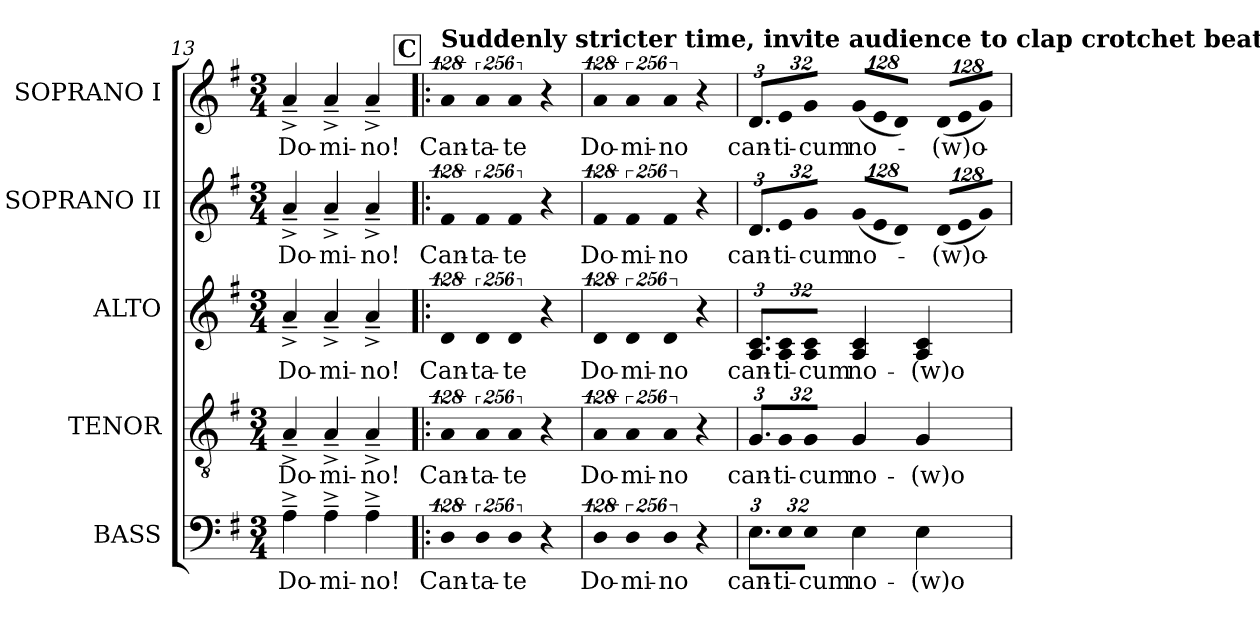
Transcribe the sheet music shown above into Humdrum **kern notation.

**kern	**text	**kern	**text	**kern	**text	**kern	**text	**kern	**text
*part5	*part5	*part4	*part4	*part3	*part3	*part2	*part2	*part1	*part1
*staff5	*staff5	*staff4	*staff4	*staff3	*staff3	*staff2	*staff2	*staff1	*staff1
*I"BASS	*	*I"TENOR	*	*I"ALTO	*	*I"SOPRANO II	*	*I"SOPRANO I	*
*I'B.	*	*I'T.	*	*I'A.	*	*I'S. II	*	*I'S. I	*
*clefF4	*	*clefGv2	*	*clefG2	*	*clefG2	*	*clefG2	*
*	*	*ITrd7c12	*	*	*	*	*	*	*
*k[f#]	*	*k[f#]	*	*k[f#]	*	*k[f#]	*	*k[f#]	*
*G:	*	*G:	*	*G:	*	*G:	*	*G:	*
*M3/4	*	*M3/4	*	*M3/4	*	*M3/4	*	*M3/4	*
=13	=13	=13	=13	=13	=13	=13	=13	=13	=13
!	!LO:LY:b:color=#000000	!	!	!	!	!	!	!	!
!	!	!	!LO:LY:b:color=#000000	!	!	!	!	!	!
!	!	!	!	!	!LO:LY:b:color=#000000	!	!	!	!
!	!	!	!	!	!	!	!LO:LY:b:color=#000000	!	!
!	!	!	!	!	!	!	!	!	!LO:LY:b:color=#000000
4A~^i\	Do-	4AA~^i/	Do-	4a~^i/	Do-	4a~^i/	Do-	4a~^i/	Do-
!	!LO:LY:b:color=#000000	!	!	!	!	!	!	!	!
!	!	!	!LO:LY:b:color=#000000	!	!	!	!	!	!
!	!	!	!	!	!LO:LY:b:color=#000000	!	!	!	!
!	!	!	!	!	!	!	!LO:LY:b:color=#000000	!	!
!	!	!	!	!	!	!	!	!	!LO:LY:b:color=#000000
4A~^i\	-mi-	4AA~^i/	-mi-	4a~^i/	-mi-	4a~^i/	-mi-	4a~^i/	-mi-
!	!LO:LY:b:color=#000000	!	!	!	!	!	!	!	!
!	!	!	!LO:LY:b:color=#000000	!	!	!	!	!	!
!	!	!	!	!	!LO:LY:b:color=#000000	!	!	!	!
!	!	!	!	!	!	!	!LO:LY:b:color=#000000	!	!
!	!	!	!	!	!	!	!	!	!LO:LY:b:color=#000000
4A~^i\	-no!	4AA~^i/	-no!	4a~^i/	-no!	4a~^i/	-no!	4a~^i/	-no!
!!LO:PB:g=z
!!LO:REH:place=s1:B:color=#000000:enc=box:fs=19.4262:t=C
=14!|:	=14!|:	=14!|:	=14!|:	=14!|:	=14!|:	=14!|:	=14!|:	=14!|:	=14!|:
!LO:N:vis=4	!	!	!	!	!	!	!	!	!
!	!LO:LY:b:color=#000000	!LO:N:vis=4	!	!	!	!	!	!	!
!	!	!	!LO:LY:b:color=#000000	!LO:N:vis=4	!	!	!	!	!
!	!	!	!	!	!LO:LY:b:color=#000000	!LO:N:vis=4	!	!	!
!	!	!	!	!	!	!	!LO:LY:b:color=#000000	!LO:N:vis=4	!
!	!	!	!	!	!	!	!	!LO:TX:a:B:t=Suddenly stricter time, invite audience to clap crotchet beats	!
!	!	!	!	!	!	!	!	!	!LO:LY:b:color=#000000
512%85Di/	Can-	512%85AAi/	Can-	512%85di/	Can-	512%85f#i/	Can-	512%85ai/	Can-
!LO:N:vis=4	!	!	!	!	!	!	!	!	!
!	!LO:LY:b:color=#000000	!LO:N:vis=4	!	!	!	!	!	!	!
!	!	!	!LO:LY:b:color=#000000	!LO:N:vis=4	!	!	!	!	!
!	!	!	!	!	!LO:LY:b:color=#000000	!LO:N:vis=4	!	!	!
!	!	!	!	!	!	!	!LO:LY:b:color=#000000	!LO:N:vis=4	!
!	!	!	!	!	!	!	!	!	!LO:LY:b:color=#000000
1024%171Di/	-ta-	1024%171AAi/	-ta-	1024%171di/	-ta-	1024%171f#i/	-ta-	1024%171ai/	-ta-
!LO:N:vis=4	!	!	!	!	!	!	!	!	!
!	!LO:LY:b:color=#000000	!LO:N:vis=4	!	!	!	!	!	!	!
!	!	!	!LO:LY:b:color=#000000	!LO:N:vis=4	!	!	!	!	!
!	!	!	!	!	!LO:LY:b:color=#000000	!LO:N:vis=4	!	!	!
!	!	!	!	!	!	!	!LO:LY:b:color=#000000	!LO:N:vis=4	!
!	!	!	!	!	!	!	!	!	!LO:LY:b:color=#000000
1024%171Di/	-te	1024%171AAi/	-te	1024%171di/	-te	1024%171f#i/	-te	1024%171ai/	-te
4r	.	4r	.	4r	.	4r	.	4r	.
=15	=15	=15	=15	=15	=15	=15	=15	=15	=15
!LO:N:vis=4	!	!	!	!	!	!	!	!	!
!	!LO:LY:b:color=#000000	!LO:N:vis=4	!	!	!	!	!	!	!
!	!	!	!LO:LY:b:color=#000000	!LO:N:vis=4	!	!	!	!	!
!	!	!	!	!	!LO:LY:b:color=#000000	!LO:N:vis=4	!	!	!
!	!	!	!	!	!	!	!LO:LY:b:color=#000000	!LO:N:vis=4	!
!	!	!	!	!	!	!	!	!	!LO:LY:b:color=#000000
512%85Di/	Do-	512%85AAi/	Do-	512%85di/	Do-	512%85f#i/	Do-	512%85ai/	Do-
!LO:N:vis=4	!	!	!	!	!	!	!	!	!
!	!LO:LY:b:color=#000000	!LO:N:vis=4	!	!	!	!	!	!	!
!	!	!	!LO:LY:b:color=#000000	!LO:N:vis=4	!	!	!	!	!
!	!	!	!	!	!LO:LY:b:color=#000000	!LO:N:vis=4	!	!	!
!	!	!	!	!	!	!	!LO:LY:b:color=#000000	!LO:N:vis=4	!
!	!	!	!	!	!	!	!	!	!LO:LY:b:color=#000000
1024%171Di/	-mi-	1024%171AAi/	-mi-	1024%171di/	-mi-	1024%171f#i/	-mi-	1024%171ai/	-mi-
!LO:N:vis=4	!	!	!	!	!	!	!	!	!
!	!LO:LY:b:color=#000000	!LO:N:vis=4	!	!	!	!	!	!	!
!	!	!	!LO:LY:b:color=#000000	!LO:N:vis=4	!	!	!	!	!
!	!	!	!	!	!LO:LY:b:color=#000000	!LO:N:vis=4	!	!	!
!	!	!	!	!	!	!	!LO:LY:b:color=#000000	!LO:N:vis=4	!
!	!	!	!	!	!	!	!	!	!LO:LY:b:color=#000000
1024%171Di/	-no	1024%171AAi/	-no	1024%171di/	-no	1024%171f#i/	-no	1024%171ai/	-no
4r	.	4r	.	4r	.	4r	.	4r	.
=16	=16	=16	=16	=16	=16	=16	=16	=16	=16
*Xbrackettup	*	*	*	*	*	*	*	*	*
!	!LO:LY:b:color=#000000	!	!	!	!	!	!	!	!
*	*	*Xbrackettup	*	*	*	*	*	*	*
!	!	!	!LO:LY:b:color=#000000	!	!	!	!	!	!
*	*	*	*	*Xbrackettup	*	*	*	*	*
!	!	!	!	!	!LO:LY:b:color=#000000	!	!	!	!
*	*	*	*	*	*	*Xbrackettup	*	*	*
!	!	!	!	!	!	!	!LO:LY:b:color=#000000	!	!
*	*	*	*	*	*	*	*	*Xbrackettup	*
!	!	!	!	!	!	!	!	!	!LO:LY:b:color=#000000
12.Ei\L	can-	12.GGi/L	can-	12.Ai/ 12.ciL	can-	12.di/L	can-	12.di/L	can-
!LO:N:vis=16	!	!	!	!	!	!	!	!	!
!	!LO:LY:b:color=#000000	!LO:N:vis=16	!	!	!	!	!	!	!
!	!	!	!LO:LY:b:color=#000000	!LO:N:vis=16	!	!	!	!	!
!	!	!	!	!	!LO:LY:b:color=#000000	!LO:N:vis=16	!	!	!
!	!	!	!	!	!	!	!LO:LY:b:color=#000000	!LO:N:vis=16	!
!	!	!	!	!	!	!	!	!	!LO:LY:b:color=#000000
512%21Ei\k	-ti-	512%21GGi/k	-ti-	512%21Ai/ 512%21cik	-ti-	512%21ei/k	-ti-	512%21ei/k	-ti-
!LO:N:vis=8	!	!	!	!	!	!	!	!	!
!	!LO:LY:b:color=#000000	!LO:N:vis=8	!	!	!	!	!	!	!
!	!	!	!LO:LY:b:color=#000000	!LO:N:vis=8	!	!	!	!	!
!	!	!	!	!	!LO:LY:b:color=#000000	!LO:N:vis=8	!	!	!
!	!	!	!	!	!	!	!LO:LY:b:color=#000000	!LO:N:vis=8	!
!	!	!	!	!	!	!	!	!	!LO:LY:b:color=#000000
512%43Ei\J	-cum	512%43GGi/J	-cum	512%43Ai/ 512%43ciJ	-cum	512%43gi/J	-cum	512%43gi/J	-cum
!	!LO:LY:b:color=#000000	!	!	!	!	!	!	!	!
!	!	!	!LO:LY:b:color=#000000	!	!	!	!	!	!
!	!	!	!	!	!LO:LY:b:color=#000000	!LO:N:vis=8	!	!	!
!	!	!	!	!	!	!	!LO:LY:b:color=#000000	!LO:N:vis=8	!
!	!	!	!	!	!	!	!	!	!LO:LY:b:color=#000000
4Ei\	no-	4GGi/	no-	4Ai/ 4ci	no-	(1024%85gi/L	no-	(1024%85gi/L	no-
!	!	!	!	!	!	!LO:N:vis=8	!	!LO:N:vis=8	!
.	.	.	.	.	.	1024%85ei/	.	1024%85ei/	.
!	!	!	!	!	!	!LO:N:vis=8	!	!LO:N:vis=8	!
.	.	.	.	.	.	512%43di/J)	.	512%43di/J)	.
!	!LO:LY:b:color=#000000	!	!	!	!	!	!	!	!
!	!	!	!LO:LY:b:color=#000000	!	!	!	!	!	!
!	!	!	!	!	!LO:LY:b:color=#000000	!LO:N:vis=8	!	!	!
!	!	!	!	!	!	!	!LO:LY:b:color=#000000	!LO:N:vis=8	!
!	!	!	!	!	!	!	!	!	!LO:LY:b:color=#000000
4Ei\	-(w)o-	4GGi/	-(w)o-	4Ai/ 4ci	-(w)o-	(1024%85di/L	-(w)o-	(1024%85di/L	-(w)o-
!	!	!	!	!	!	!LO:N:vis=8	!	!LO:N:vis=8	!
.	.	.	.	.	.	1024%85ei/	.	1024%85ei/	.
!	!	!	!	!	!	!LO:N:vis=8	!	!LO:N:vis=8	!
.	.	.	.	.	.	512%43gi/J)	.	512%43gi/J)	.
=	=	=	=	=	=	=	=	=	=
*-	*-	*-	*-	*-	*-	*-	*-	*-	*-
